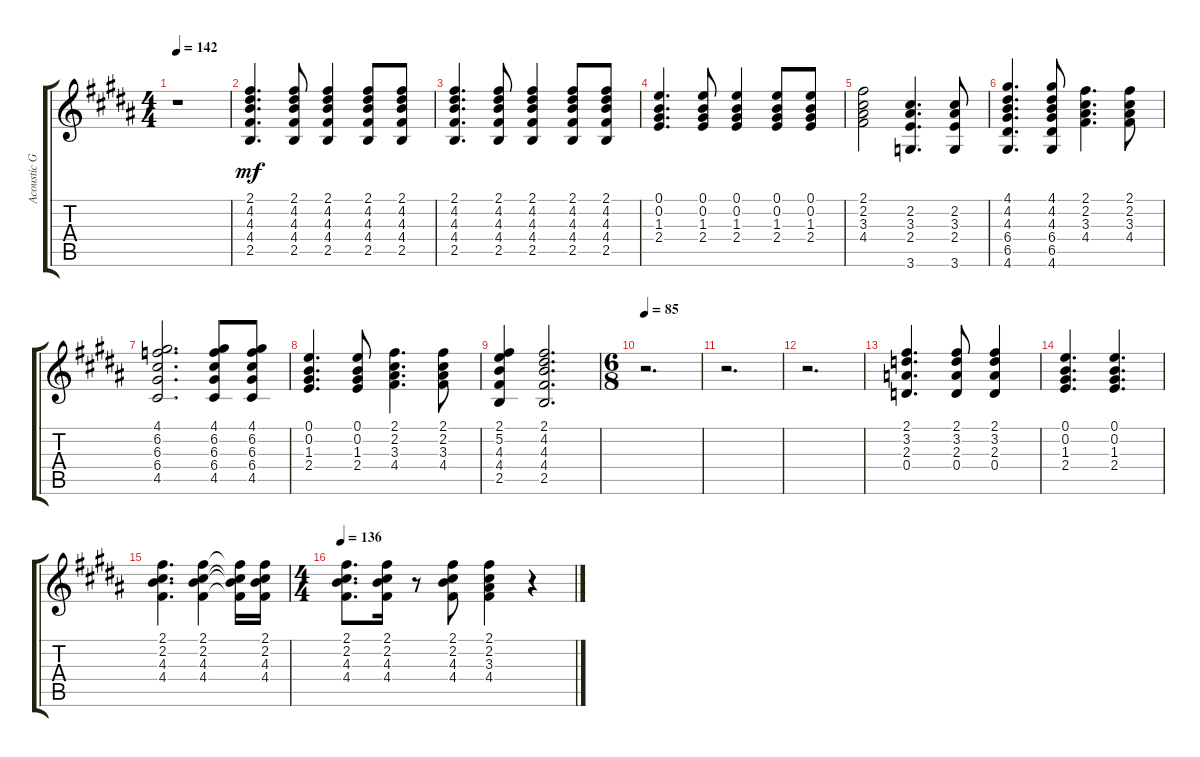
\track ("Acoustic Guitar" "Acoustic G") {instrument acousticguitarsteel}
\staff {score tabs}
\tuning (E4 B3 G3 D3 A2 E2) {hide}
\ts (4 4)
\tempo 142
\clef g2
\ks b
r.1{dy mf} |
(2.1 4.2 4.3 4.4 2.5).4{d} (2.1 4.2 4.3 4.4 2.5).8 (2.1 4.2 4.3 4.4 2.5).4 (2.1 4.2 4.3 4.4 2.5).8 (2.1 4.2 4.3 4.4 2.5).8 |
(2.1 4.2 4.3 4.4 2.5).4{d} (2.1 4.2 4.3 4.4 2.5).8 (2.1 4.2 4.3 4.4 2.5).4 (2.1 4.2 4.3 4.4 2.5).8 (2.1 4.2 4.3 4.4 2.5).8 |
(0.1 0.2 1.3 2.4).4{d} (0.1 0.2 1.3 2.4).8 (0.1 0.2 1.3 2.4).4 (0.1 0.2 1.3 2.4).8 (0.1 0.2 1.3 2.4).8 |
(2.1 2.2 3.3 4.4).2 (2.2 3.3 2.4 3.6).4{d} (2.2 3.3 2.4 3.6).8 |
(4.1 4.2 4.3 6.4 6.5 4.6).4{d} (4.1 4.2 4.3 6.4 6.5 4.6).8 (2.1 2.2 3.3 4.4).4{d} (2.1 2.2 3.3 4.4).8 |
(4.1 6.2 6.3 6.4 4.5).2{d} (4.1 6.2 6.3 6.4 4.5).8 (4.1 6.2 6.3 6.4 4.5).8 |
(0.1 0.2 1.3 2.4).4{d} (0.1 0.2 1.3 2.4).8 (2.1 2.2 3.3 4.4).4{d} (2.1 2.2 3.3 4.4).8 |
(2.1 5.2 4.3 4.4 2.5).4 (2.1 4.2 4.3 4.4 2.5).2{d} |
\ts (6 8)
\tempo 85
r.2{d} |
r.2{d} |
r.2{d} |
(2.1 3.2 2.3 0.4).4{d} (2.1 3.2 2.3 0.4).8 (2.1 3.2 2.3 0.4).4 |
(0.1 0.2 1.3 2.4).4{d} (0.1 0.2 1.3 2.4).4{d} |
(2.1 2.2 4.3 4.4).4{d} (2.1 2.2 4.3 4.4).4 (2.1{t} 2.2{t} 4.3{t} 4.4{t}).16 (2.1 2.2 4.3 4.4).16 |
\ts (4 4)
\tempo 136
(2.1 2.2 4.3 4.4).8{d} (2.1 2.2 4.3 4.4).16 r.8 (2.1 2.2 4.3 4.4).8 (2.1 2.2 3.3 4.4).4 r.4
